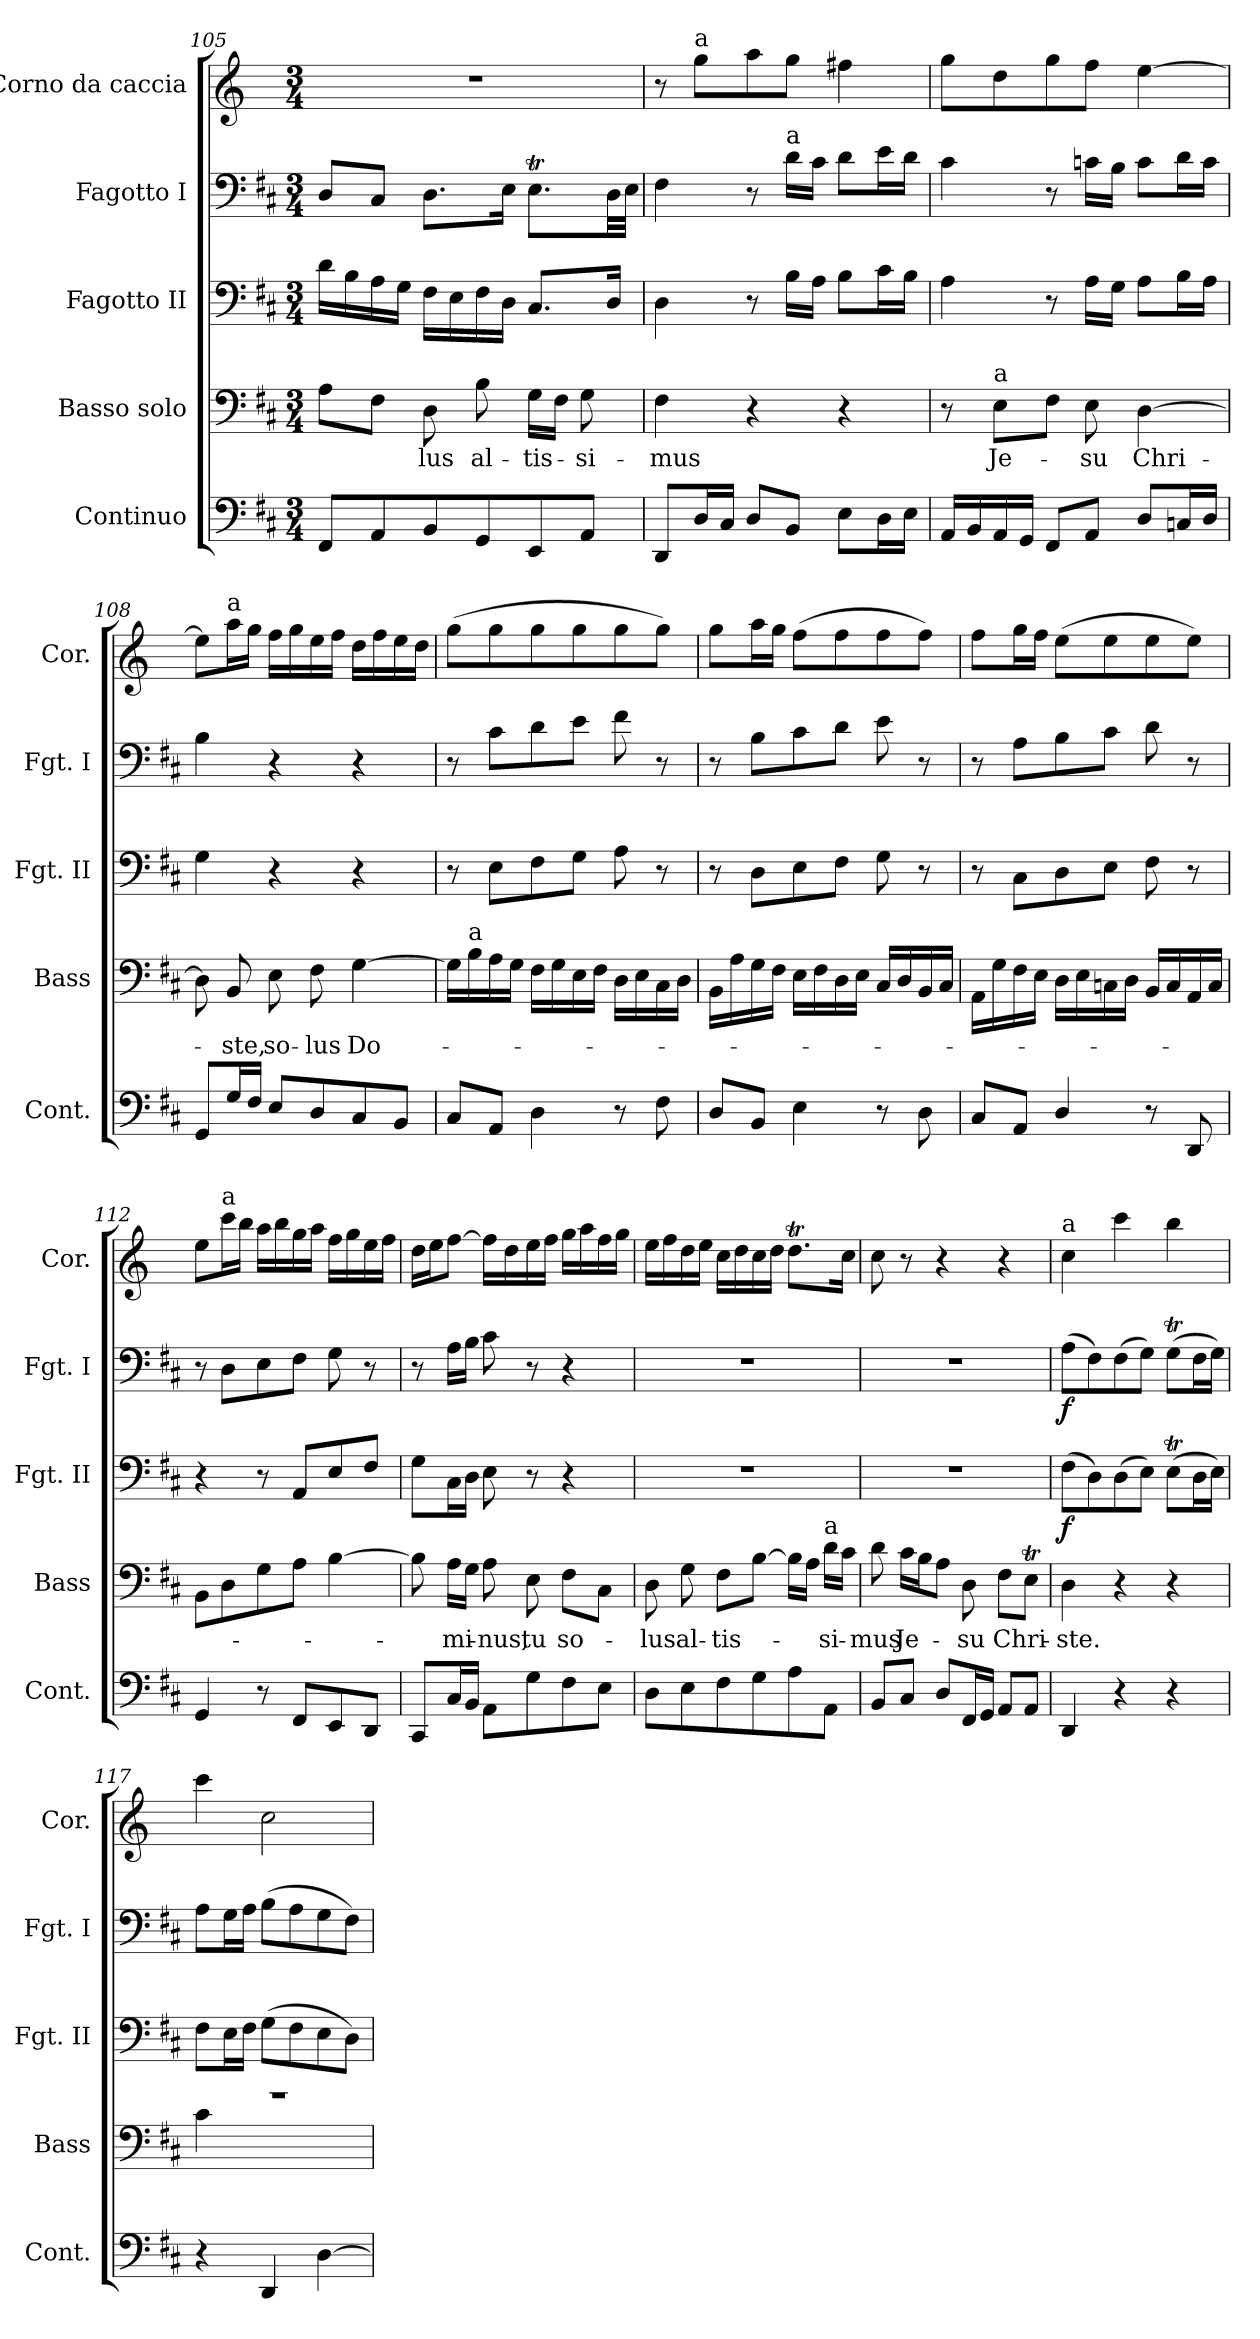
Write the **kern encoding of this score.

**kern	**kern	**text	**kern	**dynam	**kern	**dynam	**kern
*part5	*part4	*part4	*part3	*part3	*part2	*part2	*part1
*staff5	*staff4	*staff4	*staff3	*staff3	*staff2	*staff2	*staff1
*I"Continuo	*I"Basso solo	*	*I"Fagotto II	*	*I"Fagotto I	*	*I"Corno da caccia
*I'Cont.	*I'Bass	*	*I'Fgt. II	*	*I'Fgt. I	*	*I'Cor.
*clefF4	*clefF4	*	*clefF4	*	*clefF4	*	*clefG2
*	*	*	*	*	*	*	*ITrd6c10
*k[f#c#]	*k[f#c#]	*	*k[f#c#]	*	*k[f#c#]	*	*k[f#c#]
*M3/4	*M3/4	*	*M3/4	*	*M3/4	*	*M3/4
=105	=105	=105	=105	=105	=105	=105	=105
8FF#/L	8A\L	.	16d\LL	.	8D/L	.	2.r
.	.	.	16B\	.	.	.	.
8AA/	8F#\J	.	16A\	.	8C#/J	.	.
.	.	.	16G\JJ	.	.	.	.
8BB/	8D\	-lus	16F#\LL	.	8.D\L	.	.
.	.	.	16E\	.	.	.	.
8GG/	8B\	al-	16F#\	.	.	.	.
.	.	.	16D\JJ	.	16E\Jk	.	.
8EE/	16G\LL	-tis-	8.C#/L	.	8.ET\L	.	.
.	16F#\JJ	.	.	.	.	.	.
8AA/J	8G\	-si-	.	.	.	.	.
.	.	.	16D/Jk	.	32D\LL	.	.
.	.	.	.	.	32E\JJJ	.	.
=106	=106	=106	=106	=106	=106	=106	=106
8DD/L	4F#\	-mus	4D\	.	4F#\	.	8r
!	!	!	!	!	!	!	!LO:TX:a:t=a
16D/L	.	.	.	.	.	.	8a\L
16C#/JJ	.	.	.	.	.	.	.
8D/L	4r	.	8r	.	8r	.	8b\
!	!	!	!	!	!LO:TX:a:t=a	!	!
8BB/J	.	.	16B\LL	.	16d\LL	.	8a\J
.	.	.	16A\JJ	.	16c#\JJ	.	.
8E\L	4r	.	8B\L	.	8d\L	.	4g#X\
16D\L	.	.	16c#\L	.	16e\L	.	.
16E\JJ	.	.	16B\JJ	.	16d\JJ	.	.
=107	=107	=107	=107	=107	=107	=107	=107
16AA/LL	8r	.	4A\	.	4c#\	.	8a\L
16BB/	.	.	.	.	.	.	.
!	!LO:TX:a:t=a	!	!	!	!	!	!
16AA/	8E\L	Je-	.	.	.	.	8e\
16GG/JJ	.	.	.	.	.	.	.
8FF#/L	8F#\J	.	8r	.	8r	.	8a\
8AA/J	8E\	-su	16A\LL	.	16cn\LL	.	8g\J
.	.	.	16G\JJ	.	16B\JJ	.	.
8D/L	[4D\	Chri-	8A\L	.	8c\L	.	[4f#\
16Cn/L	.	.	16B\L	.	16d\L	.	.
16D/JJ	.	.	16A\JJ	.	16c\JJ	.	.
=108	=108	=108	=108	=108	=108	=108	=108
8GG/L	8D\]	.	4G\	.	4B\	.	8f#\L]
!	!	!	!	!	!	!	!LO:TX:a:t=a
16G/L	8BB/	-ste,	.	.	.	.	16b\L
16F#/JJ	.	.	.	.	.	.	16a\JJ
8E/L	8E\	so-	4r	.	4r	.	16g\LL
.	.	.	.	.	.	.	16a\
8D/	8F#\	-lus	.	.	.	.	16f#\
.	.	.	.	.	.	.	16g\JJ
8C#/	[4G\	Do-	4r	.	4r	.	16e\LL
.	.	.	.	.	.	.	16g\
8BB/J	.	.	.	.	.	.	16f#\
.	.	.	.	.	.	.	16e\JJ
=109	=109	=109	=109	=109	=109	=109	=109
8C#/L	16G\LL]	.	8r	.	8r	.	(8a\L
!	!LO:TX:a:t=a	!	!	!	!	!	!
.	16B\	.	.	.	.	.	.
8AA/J	16A\	.	8E\L	.	8c#\L	.	8a\
.	16G\JJ	.	.	.	.	.	.
4D\	16F#\LL	.	8F#\	.	8d\	.	8a\
.	16G\	.	.	.	.	.	.
.	16E\	.	8G\J	.	8e\J	.	8a\
.	16F#\JJ	.	.	.	.	.	.
8r	16D\LL	.	8A\	.	8f#\	.	8a\
.	16E\	.	.	.	.	.	.
8F#\	16C#\	.	8r	.	8r	.	8a\J)
.	16D\JJ	.	.	.	.	.	.
=110	=110	=110	=110	=110	=110	=110	=110
8D/L	16BB\LL	.	8r	.	8r	.	8a\L
.	16A\	.	.	.	.	.	.
8BB/J	16G\	.	8D\L	.	8B\L	.	16b\L
.	16F#\JJ	.	.	.	.	.	16a\JJ
4E\	16E\LL	.	8E\	.	8c#\	.	(8g\L
.	16F#\	.	.	.	.	.	.
.	16D\	.	8F#\J	.	8d\J	.	8g\
.	16E\JJ	.	.	.	.	.	.
8r	16C#/LL	.	8G\	.	8e\	.	8g\
.	16D/	.	.	.	.	.	.
8D\	16BB/	.	8r	.	8r	.	8g\J)
.	16C#/JJ	.	.	.	.	.	.
=111	=111	=111	=111	=111	=111	=111	=111
8C#/L	16AA\LL	.	8r	.	8r	.	8g\L
.	16G\	.	.	.	.	.	.
8AA/J	16F#\	.	8C#\L	.	8A\L	.	16a\L
.	16E\JJ	.	.	.	.	.	16g\JJ
4D/	16D\LL	.	8D\	.	8B\	.	(8f#\L
.	16E\	.	.	.	.	.	.
.	16Cn\	.	8E\J	.	8c#\J	.	8f#\
.	16D\JJ	.	.	.	.	.	.
8r	16BB/LL	.	8F#\	.	8d\	.	8f#\
.	16C/	.	.	.	.	.	.
8DD/	16AA/	.	8r	.	8r	.	8f#\J)
.	16C/JJ	.	.	.	.	.	.
=112	=112	=112	=112	=112	=112	=112	=112
4GG/	8BB\L	.	4r	.	8r	.	8f#\L
!	!	!	!	!	!	!	!LO:TX:a:t=a
.	8D\	.	.	.	8D\L	.	16dd\L
.	.	.	.	.	.	.	16cc#\JJ
8r	8G\	.	8r	.	8E\	.	16b\LL
.	.	.	.	.	.	.	16cc#\
8FF#/L	8A\J	.	8AA/L	.	8F#\J	.	16a\
.	.	.	.	.	.	.	16b\JJ
8EE/	[4B\	.	8E/	.	8G\	.	16g\LL
.	.	.	.	.	.	.	16a\
8DD/J	.	.	8F#/J	.	8r	.	16f#\
.	.	.	.	.	.	.	16g\JJ
=113	=113	=113	=113	=113	=113	=113	=113
8CC#/L	8B\]	.	8G\L	.	8r	.	16e\LL
.	.	.	.	.	.	.	16f#\J
16C#/L	16A\LL	-mi-	16C#\L	.	16A\LL	.	[8g\J
16BB/JJ	16G\JJ	.	16D\JJ	.	16B\JJ	.	.
8AA\L	8A\	-nus,	8E\	.	8c#\	.	16g\LL]
.	.	.	.	.	.	.	16e\
8G\	8E\	tu	8r	.	8r	.	16f#\
.	.	.	.	.	.	.	16g\JJ
8F#\	8F#\L	so-	4r	.	4r	.	16a\LL
.	.	.	.	.	.	.	16b\
8E\J	8C#\J	.	.	.	.	.	16g\
.	.	.	.	.	.	.	16a\JJ
=114	=114	=114	=114	=114	=114	=114	=114
8D\L	8D\	-lus	2.r	.	2.r	.	16f#\LL
.	.	.	.	.	.	.	16g\
8E\	8G\	al-	.	.	.	.	16e\
.	.	.	.	.	.	.	16f#\JJ
8F#\	8F#\L	-tis-	.	.	.	.	16d\LL
.	.	.	.	.	.	.	16e\
8G\	[8B\J	.	.	.	.	.	16d\
.	.	.	.	.	.	.	16e\JJ
8A\	16B\LL]	.	.	.	.	.	8.eT\L
.	16A\JJ	.	.	.	.	.	.
!	!LO:TX:a:t=a	!	!	!	!	!	!
8AA\J	16d\LL	-si-	.	.	.	.	.
.	16c#\JJ	.	.	.	.	.	16d\Jk
=115	=115	=115	=115	=115	=115	=115	=115
8BB/L	8d\	-mus	2.r	.	2.r	.	8d\
8C#/J	16c#\LL	Je-	.	.	.	.	8r
.	16B\J	.	.	.	.	.	.
8D/L	8A\J	.	.	.	.	.	4r
16FF#/L	8D\	-su	.	.	.	.	.
16GG/JJ	.	.	.	.	.	.	.
8AA/L	8F#\L	Chri-	.	.	.	.	4r
8AA/J	8ET\J	.	.	.	.	.	.
=116	=116	=116	=116	=116	=116	=116	=116
!	!	!	!	!	!	!	!LO:TX:a:t=a
!	!	!	!	!LO:DY:b	!	!LO:DY:b	!
4DD/	4D\	-ste.	(8F#\L	f	(8A\L	f	4d\
.	.	.	8D\)	.	8F#\)	.	.
4r	4r	.	(8D\	.	(8F#\	.	4dd\
.	.	.	8E\J)	.	8G\J)	.	.
4r	4r	.	(8ET\L	.	(8GT\L	.	4cc#\
.	.	.	16D\L	.	16F#\L	.	.
.	.	.	16E\JJ)	.	16G\JJ)	.	.
=117	=117	=117	=117	=117	=117	=117	=117
*	*^	*	*	*	*	*	*
4r	2.r	4c#\	.	8F#\L	.	8A\L	.	4dd\
.	.	.	.	16E\L	.	16G\L	.	.
.	.	.	.	16F#\JJ	.	16A\JJ	.	.
4DD/	.	2ryy	.	(8G\L	.	(8B\L	.	2d\
.	.	.	.	8F#\	.	8A\	.	.
[4D\	.	.	.	8E\	.	8G\	.	.
.	.	.	.	8D\J)	.	8F#\J)	.	.
*	*v	*v	*	*	*	*	*	*
=	=	=	=	=	=	=	=
*-	*-	*-	*-	*-	*-	*-	*-
